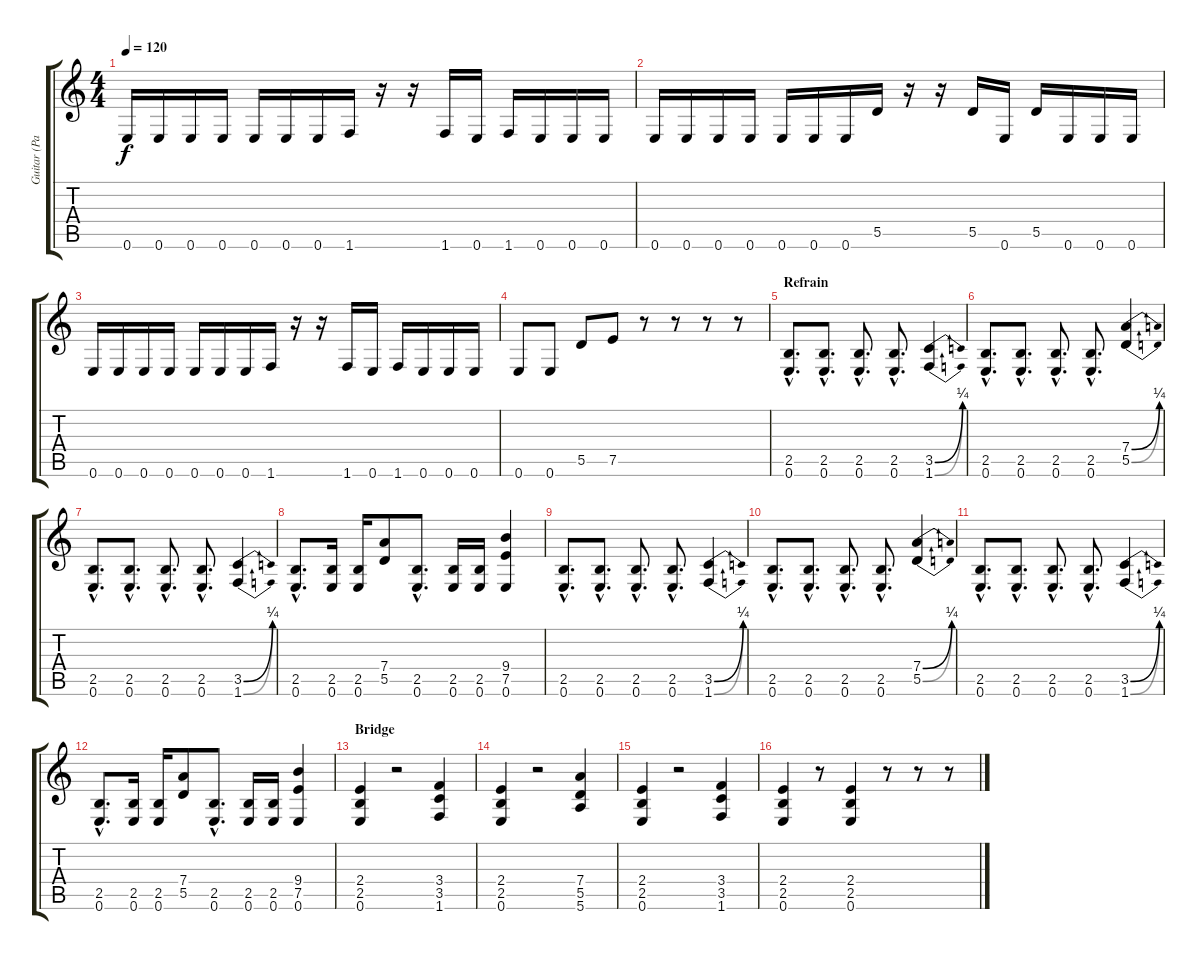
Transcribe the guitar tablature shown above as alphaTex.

\track ("Guitar (Pan)" "Guitar (Pa") {instrument distortionguitar}
\staff {score tabs}
\tuning (E4 B3 G3 D3 A2 E2) {hide}
\ts (4 4)
\tempo 120
\clef g2
\ks c
0.6.16{dy f} 0.6.16 0.6.16 0.6.16 0.6.16 0.6.16 0.6.16 1.6.16 r.16 r.16 1.6.16 0.6.16 1.6.16 0.6.16 0.6.16 0.6.16 |
0.6.16 0.6.16 0.6.16 0.6.16 0.6.16 0.6.16 0.6.16 5.5.16 r.16 r.16 5.5.16 0.6.16 5.5.16 0.6.16 0.6.16 0.6.16 |
0.6.16 0.6.16 0.6.16 0.6.16 0.6.16 0.6.16 0.6.16 1.6.16 r.16 r.16 1.6.16 0.6.16 1.6.16 0.6.16 0.6.16 0.6.16 |
0.6.8 0.6.8 5.5.8 7.5.8 r.8 r.8 r.8 r.8 |
\section ("" "Refrain")
(2.5{hac} 0.6{hac}).8{d volume 16} (2.5{hac} 0.6{hac}).8{d} (2.5{hac} 0.6{hac}).8{d} (2.5{hac} 0.6{hac}).8{d} (3.5{be (bend 0 0 60 1)} 1.6{be (bend 0 0 60 1)}).4 |
(2.5{hac} 0.6{hac}).8{d} (2.5{hac} 0.6{hac}).8{d} (2.5{hac} 0.6{hac}).8{d} (2.5{hac} 0.6{hac}).8{d} (7.4{be (bend 0 0 60 1)} 5.5{be (bend 0 0 60 1)}).4 |
(2.5{hac} 0.6{hac}).8{d} (2.5{hac} 0.6{hac}).8{d} (2.5{hac} 0.6{hac}).8{d} (2.5{hac} 0.6{hac}).8{d} (3.5{be (bend 0 0 60 1)} 1.6{be (bend 0 0 60 1)}).4 |
(2.5{hac} 0.6{hac}).8{d} (2.5 0.6).16 (2.5 0.6).16 (7.4 5.5).8 (2.5{hac} 0.6{hac}).8{d} (2.5 0.6).16 (2.5 0.6).16 (9.4 7.5 0.6).4 |
(2.5{hac} 0.6{hac}).8{d} (2.5{hac} 0.6{hac}).8{d} (2.5{hac} 0.6{hac}).8{d} (2.5{hac} 0.6{hac}).8{d} (3.5{be (bend 0 0 60 1)} 1.6{be (bend 0 0 60 1)}).4 |
(2.5{hac} 0.6{hac}).8{d} (2.5{hac} 0.6{hac}).8{d} (2.5{hac} 0.6{hac}).8{d} (2.5{hac} 0.6{hac}).8{d} (7.4{be (bend 0 0 60 1)} 5.5{be (bend 0 0 60 1)}).4 |
(2.5{hac} 0.6{hac}).8{d} (2.5{hac} 0.6{hac}).8{d} (2.5{hac} 0.6{hac}).8{d} (2.5{hac} 0.6{hac}).8{d} (3.5{be (bend 0 0 60 1)} 1.6{be (bend 0 0 60 1)}).4 |
(2.5{hac} 0.6{hac}).8{d} (2.5 0.6).16 (2.5 0.6).16 (7.4 5.5).8 (2.5{hac} 0.6{hac}).8{d} (2.5 0.6).16 (2.5 0.6).16 (9.4 7.5 0.6).4 |
\section ("" "Bridge")
(2.4 2.5 0.6).4 r.2 (3.4 3.5 1.6).4 |
(2.4 2.5 0.6).4 r.2 (7.4 5.5 5.6).4 |
(2.4 2.5 0.6).4 r.2 (3.4 3.5 1.6).4 |
(2.4 2.5 0.6).4 r.8 (2.4 2.5 0.6).4 r.8 r.8 r.8
